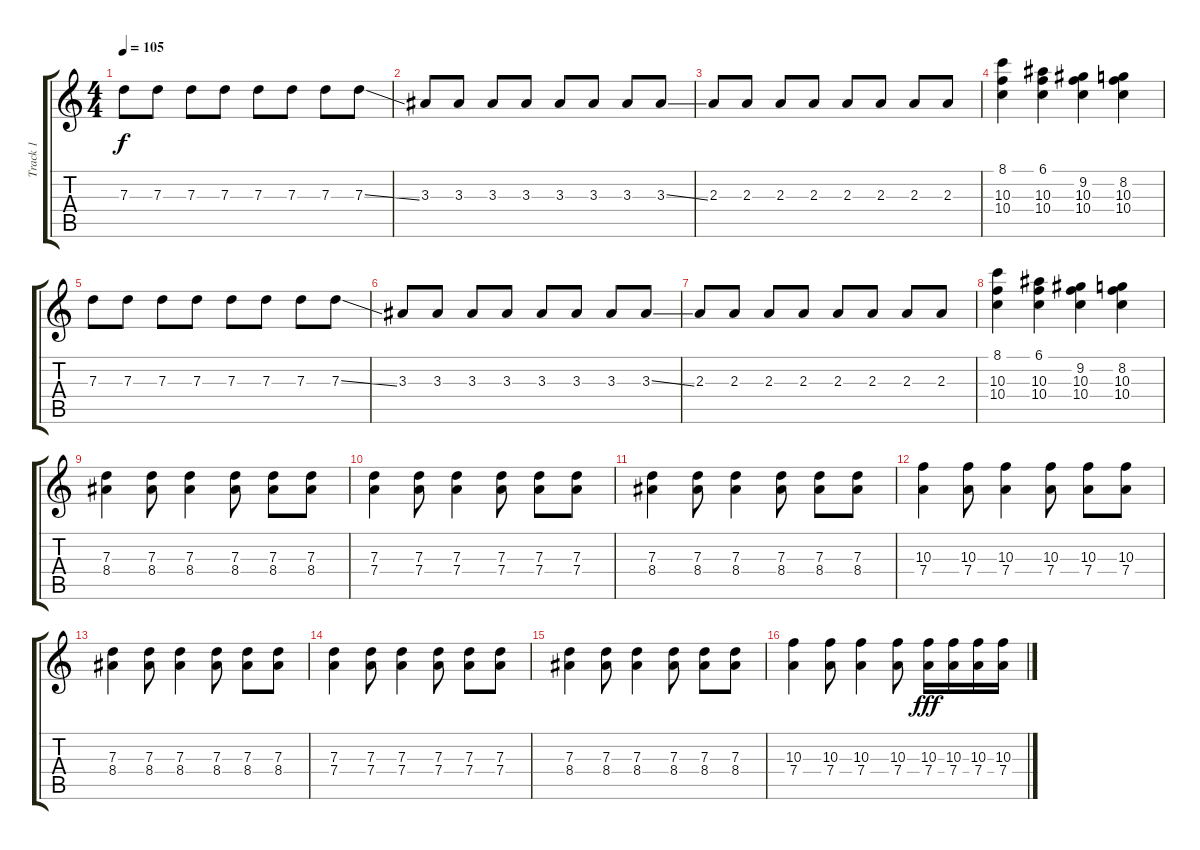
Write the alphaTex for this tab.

\track ("Track 1" "Track 1") {instrument electricguitarclean}
\staff {score tabs}
\tuning (E4 B3 G3 D3 A2 E2) {hide}
\ts (4 4)
\tempo 105
\clef g2
\ks c
7.3.8{dy f instrument electricguitarclean} 7.3.8 7.3.8 7.3.8 7.3.8 7.3.8 7.3.8 7.3{ss}.8 |
3.3.8 3.3.8 3.3.8 3.3.8 3.3.8 3.3.8 3.3.8 3.3{ss}.8 |
2.3.8 2.3.8 2.3.8 2.3.8 2.3.8 2.3.8 2.3.8 2.3.8 |
(8.1 10.3 10.4).4 (6.1 10.3 10.4).4 (9.2 10.3 10.4).4 (8.2 10.3 10.4).4 |
7.3.8 7.3.8 7.3.8 7.3.8 7.3.8 7.3.8 7.3.8 7.3{ss}.8 |
3.3.8 3.3.8 3.3.8 3.3.8 3.3.8 3.3.8 3.3.8 3.3{ss}.8 |
2.3.8 2.3.8 2.3.8 2.3.8 2.3.8 2.3.8 2.3.8 2.3.8 |
(8.1 10.3 10.4).4 (6.1 10.3 10.4).4 (9.2 10.3 10.4).4 (8.2 10.3 10.4).4 |
(7.3 8.4).4 (7.3 8.4).8 (7.3 8.4).4 (7.3 8.4).8 (7.3 8.4).8 (7.3 8.4).8 |
(7.3 7.4).4 (7.3 7.4).8 (7.3 7.4).4 (7.3 7.4).8 (7.3 7.4).8 (7.3 7.4).8 |
(7.3 8.4).4 (7.3 8.4).8 (7.3 8.4).4 (7.3 8.4).8 (7.3 8.4).8 (7.3 8.4).8 |
(10.3 7.4).4 (10.3 7.4).8 (10.3 7.4).4 (10.3 7.4).8 (10.3 7.4).8 (10.3 7.4).8 |
(7.3 8.4).4 (7.3 8.4).8 (7.3 8.4).4 (7.3 8.4).8 (7.3 8.4).8 (7.3 8.4).8 |
(7.3 7.4).4 (7.3 7.4).8 (7.3 7.4).4 (7.3 7.4).8 (7.3 7.4).8 (7.3 7.4).8 |
(7.3 8.4).4 (7.3 8.4).8 (7.3 8.4).4 (7.3 8.4).8 (7.3 8.4).8 (7.3 8.4).8 |
(10.3 7.4).4 (10.3 7.4).8 (10.3 7.4).4 (10.3 7.4).8 (10.3 7.4).16{dy fff} (10.3 7.4).16 (10.3 7.4).16 (10.3 7.4).16
